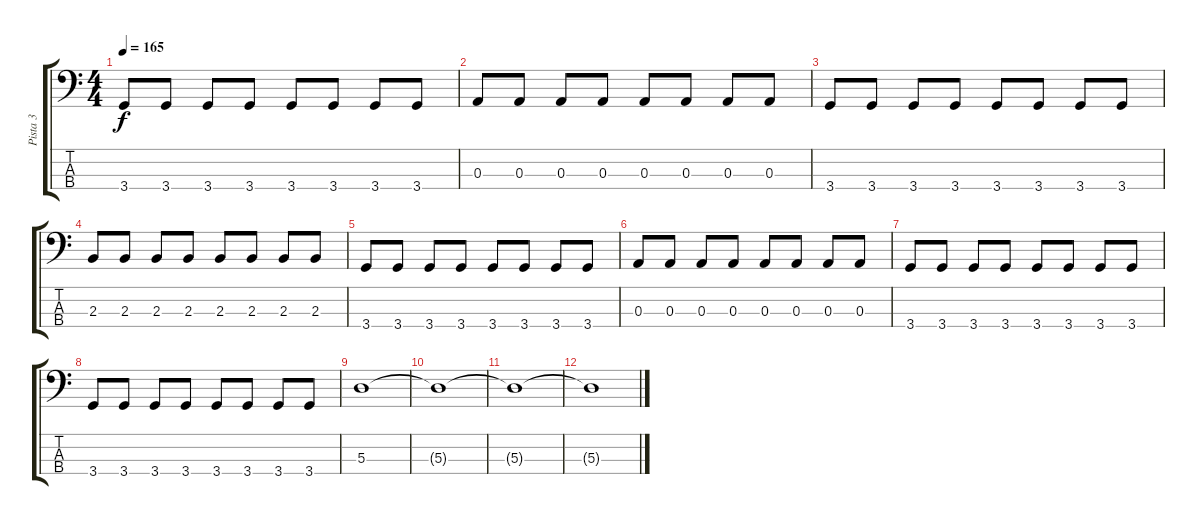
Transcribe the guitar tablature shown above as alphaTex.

\track ("Pista 3" "Pista 3") {instrument electricbasspick}
\staff {score tabs}
\tuning (G2 D2 A1 E1) {hide}
\ts (4 4)
\tempo 165
\clef f4
\ks c
3.4.8{dy f} 3.4.8 3.4.8 3.4.8 3.4.8 3.4.8 3.4.8 3.4.8 |
0.3.8 0.3.8 0.3.8 0.3.8 0.3.8 0.3.8 0.3.8 0.3.8 |
3.4.8 3.4.8 3.4.8 3.4.8 3.4.8 3.4.8 3.4.8 3.4.8 |
2.3.8 2.3.8 2.3.8 2.3.8 2.3.8 2.3.8 2.3.8 2.3.8 |
3.4.8 3.4.8 3.4.8 3.4.8 3.4.8 3.4.8 3.4.8 3.4.8 |
0.3.8 0.3.8 0.3.8 0.3.8 0.3.8 0.3.8 0.3.8 0.3.8 |
3.4.8 3.4.8 3.4.8 3.4.8 3.4.8 3.4.8 3.4.8 3.4.8 |
3.4.8 3.4.8 3.4.8 3.4.8 3.4.8 3.4.8 3.4.8 3.4.8 |
5.3.1{volume 0} |
5.3{t}.1 |
5.3{t}.1 |
5.3{t}.1
